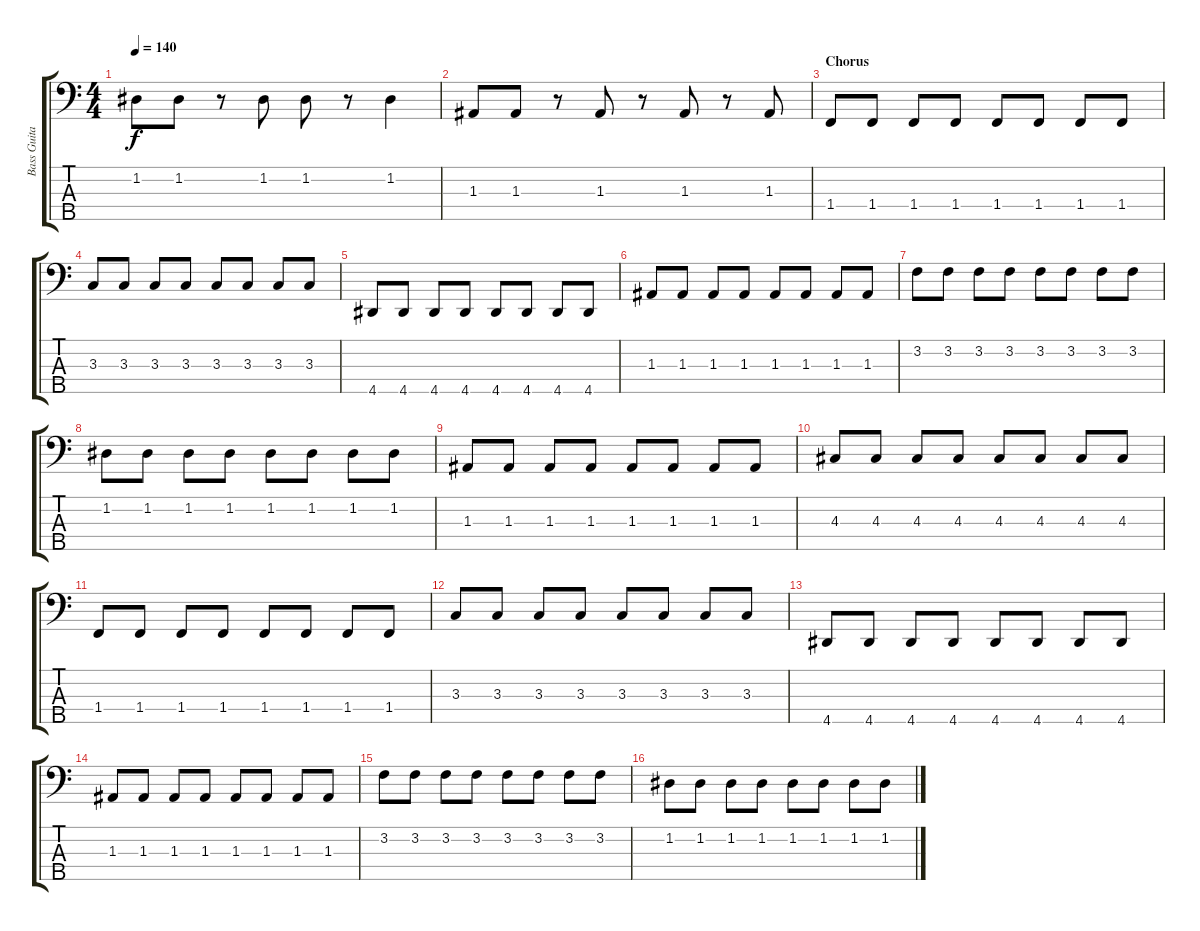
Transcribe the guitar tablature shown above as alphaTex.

\track ("Bass Guitar" "Bass Guita") {instrument electricbasspick}
\staff {score tabs}
\tuning (G2 D2 A1 E1 B0) {hide}
\ts (4 4)
\tempo 140
\clef f4
\ks c
1.2.8{dy f} 1.2.8 r.8 1.2.8 1.2.8 r.8 1.2.4 |
1.3.8 1.3.8 r.8 1.3.8 r.8 1.3.8 r.8 1.3.8 |
\section ("" "Chorus")
1.4.8{instrument electricbasspick} 1.4.8 1.4.8 1.4.8 1.4.8 1.4.8 1.4.8 1.4.8 |
3.3.8 3.3.8 3.3.8 3.3.8 3.3.8 3.3.8 3.3.8 3.3.8 |
4.5.8 4.5.8 4.5.8 4.5.8 4.5.8 4.5.8 4.5.8 4.5.8 |
1.3.8 1.3.8 1.3.8 1.3.8 1.3.8 1.3.8 1.3.8 1.3.8 |
3.2.8 3.2.8 3.2.8 3.2.8 3.2.8 3.2.8 3.2.8 3.2.8 |
1.2.8 1.2.8 1.2.8 1.2.8 1.2.8 1.2.8 1.2.8 1.2.8 |
1.3.8 1.3.8 1.3.8 1.3.8 1.3.8 1.3.8 1.3.8 1.3.8 |
4.3.8 4.3.8 4.3.8 4.3.8 4.3.8 4.3.8 4.3.8 4.3.8 |
1.4.8{instrument electricbasspick} 1.4.8 1.4.8 1.4.8 1.4.8 1.4.8 1.4.8 1.4.8 |
3.3.8 3.3.8 3.3.8 3.3.8 3.3.8 3.3.8 3.3.8 3.3.8 |
4.5.8 4.5.8 4.5.8 4.5.8 4.5.8 4.5.8 4.5.8 4.5.8 |
1.3.8 1.3.8 1.3.8 1.3.8 1.3.8 1.3.8 1.3.8 1.3.8 |
3.2.8 3.2.8 3.2.8 3.2.8 3.2.8 3.2.8 3.2.8 3.2.8 |
1.2.8 1.2.8 1.2.8 1.2.8 1.2.8 1.2.8 1.2.8 1.2.8
